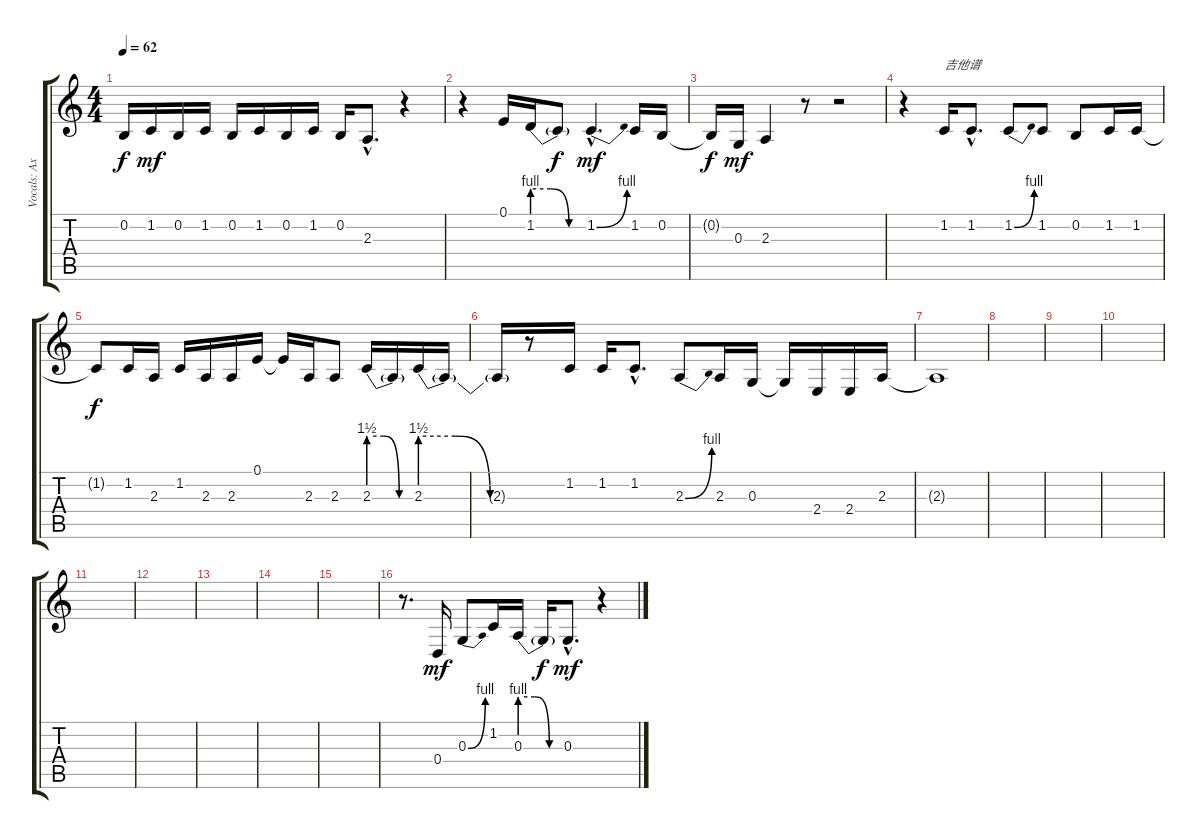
\track ("Vocals: Axl Rose" "Vocals: Ax") {instrument lead6voice}
\staff {score tabs}
\tuning (E4 B3 G3 D3 A2 E2) {hide}
\ts (4 4)
\tempo 62
\clef g2
\ks c
0.2{t}.16{dy f} 1.2.16{dy mf} 0.2.16 1.2.16 0.2.16 1.2.16 0.2.16 1.2.16 0.2.16 2.3{hac}.8{d} r.4 |
r.4 0.1.16 1.2{be (custom 0 4 20 4 40 0 60 0)}.16 1.2{t}.8{dy f} 1.2{be (bend 0 0 60 4) hac}.4{d dy mf} 1.2.16 0.2.16 |
0.2{t}.16{dy f} 0.3.16{dy mf} 2.3.4 r.8 r.2 |
r.4 1.2.16{txt "吉他谱"} 1.2{hac}.8{d} 1.2{be (bend 0 0 60 4)}.8 1.2.8 0.2.8 1.2.16 1.2.16 |
1.2{t}.8{dy f} 1.2.16 2.3.16 1.2.16 2.3.16 2.3.16 0.1.16 0.1{t}.16 2.3.16 2.3.8 2.3{be (custom 0 6 20 6 40 0 60 0)}.16 2.3{t}.16 2.3{be (custom 0 6 20 6 40 0 60 0)}.16 2.3{t}.16 |
2.3{t}.16 r.8 1.2.16 1.2.16 1.2{hac}.8{d} 2.3{be (bend 0 0 60 4)}.8 2.3.16 0.3.16 0.3{t}.16 2.4.16 2.4.16 2.3.16 |
2.3{t}.1 |
|
|
|
|
|
|
|
|
r.8{d} 0.4.16{dy mf} 0.3{be (bend 0 0 60 4)}.8 1.2.16 0.3{be (custom 0 4 20 4 40 0 60 0)}.16 0.3{t}.16{dy f} 0.3{hac}.8{d dy mf} r.4
